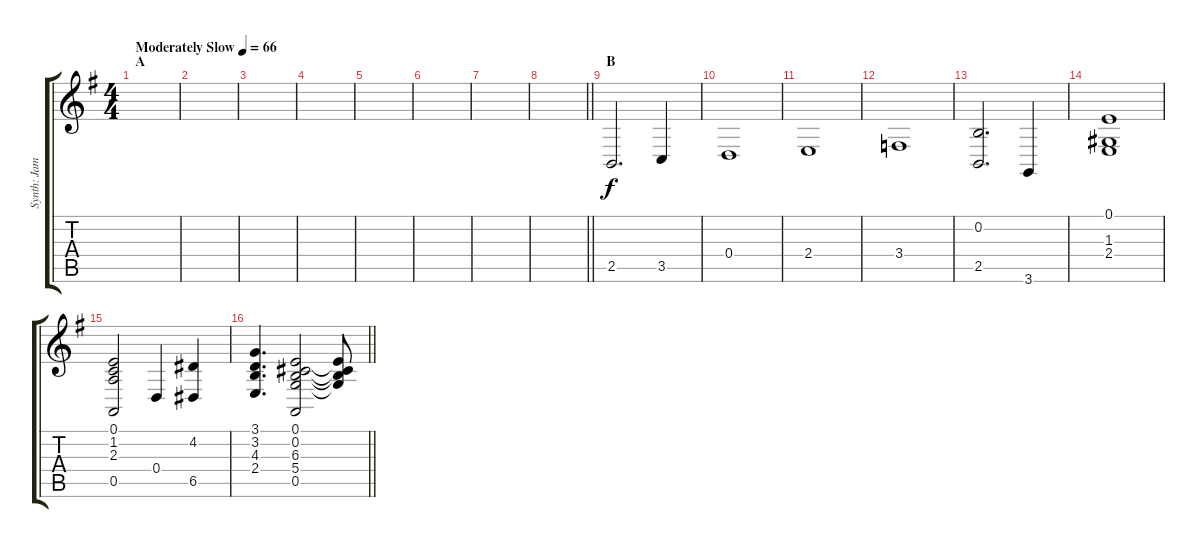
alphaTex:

\track ("Synth: James Howard" "Synth: Jam") {instrument synthstrings2}
\staff {score tabs}
\tuning (E4 B3 G3 D3 A2 E2) {hide}
\ts (4 4)
\section ("" "A")
\tempo (66 "Moderately Slow")
\clef g2
\ks g
|
|
|
|
|
|
|
\barLineRight lightlight
|
\section ("" "B")
2.5.2{d} 3.5.4 |
0.4.1 |
2.4.1 |
3.4.1 |
(0.2 2.5).2{d} 3.6.4 |
(0.1 1.3 2.4).1 |
(0.1 1.2 2.3 0.5).2 0.4.4 (4.2 6.5).4 |
\barLineRight lightlight
(3.1 3.2 4.3 2.4).4{d} (0.1 0.2 6.3 5.4 0.5).2 (0.1{t} 0.2{t} 6.3{t} 5.4{t}).8
